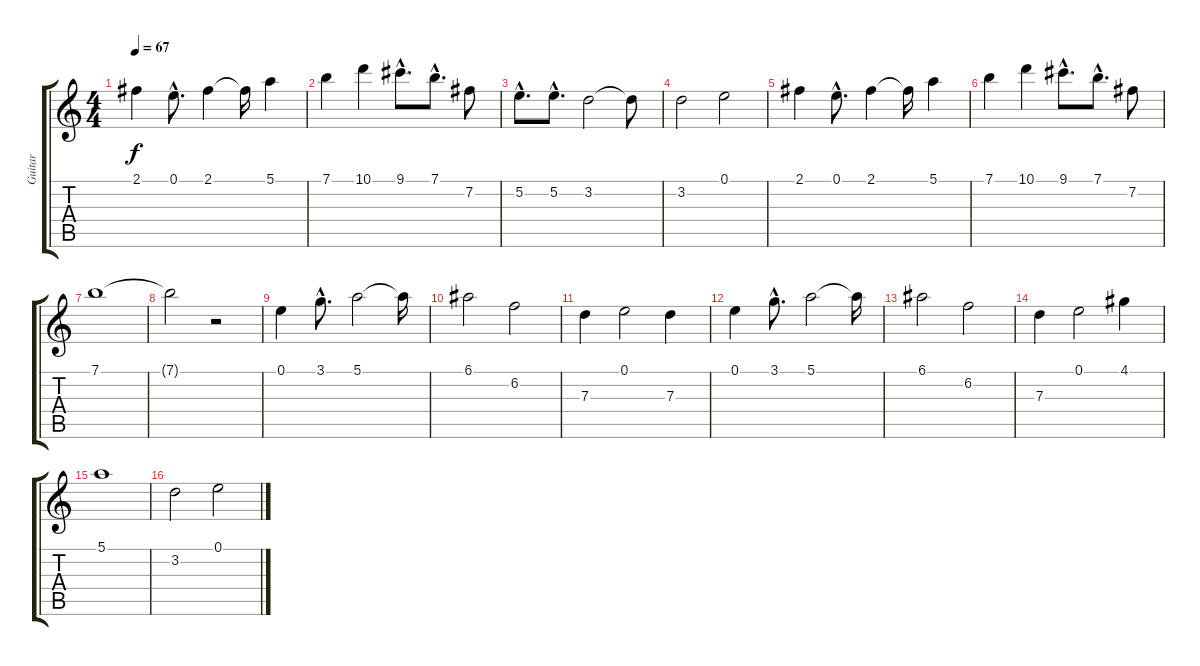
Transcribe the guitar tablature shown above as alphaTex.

\track ("Guitar" "Guitar") {instrument distortionguitar}
\staff {score tabs}
\tuning (E4 B3 G3 D3 A2 E2) {hide}
\ts (4 4)
\tempo 67
\clef g2
\ks c
2.1.4{dy f} 0.1{hac}.8{d} 2.1.4 2.1{t}.16 5.1.4 |
7.1.4 10.1.4 9.1{hac}.8{d} 7.1{hac}.8{d} 7.2.8 |
5.2{hac}.8{d} 5.2{hac}.8{d} 3.2.2 3.2{t}.8 |
3.2.2 0.1.2 |
2.1.4 0.1{hac}.8{d} 2.1.4 2.1{t}.16 5.1.4 |
7.1.4 10.1.4 9.1{hac}.8{d} 7.1{hac}.8{d} 7.2.8 |
7.1.1 |
7.1{t}.2 r.2 |
0.1.4 3.1{hac}.8{d} 5.1.2 5.1{t}.16 |
6.1.2 6.2.2 |
7.3.4 0.1.2 7.3.4 |
0.1.4 3.1{hac}.8{d} 5.1.2 5.1{t}.16 |
6.1.2 6.2.2 |
7.3.4 0.1.2 4.1.4 |
5.1.1 |
3.2.2 0.1.2
